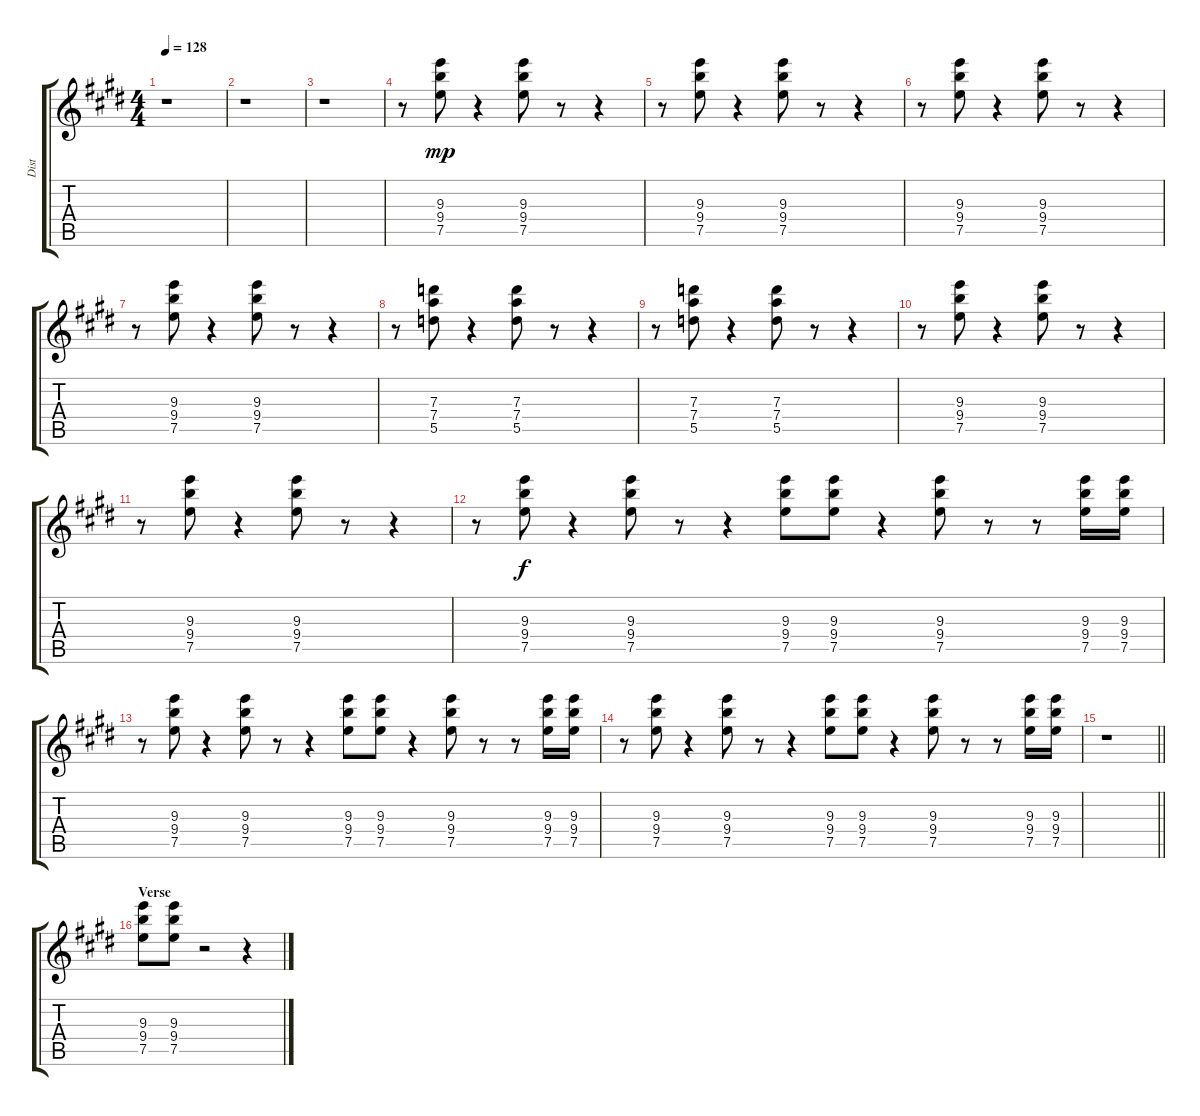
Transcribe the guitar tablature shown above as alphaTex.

\track ("Dist" "Dist") {instrument distortionguitar}
\staff {score tabs}
\tuning (E4 B3 G4 D4 A3 E3) {hide}
\ts (4 4)
\tempo 128
\clef g2
\ks e
r.1{dy mp instrument distortionguitar} |
\ks c#minor
r.1 |
r.1 |
r.8 (9.3 9.4 7.5).8 r.4 (9.3 9.4 7.5).8 r.8 r.4 |
\ks e
r.8 (9.3 9.4 7.5).8 r.4 (9.3 9.4 7.5).8 r.8 r.4 |
\ks c#minor
r.8 (9.3 9.4 7.5).8 r.4 (9.3 9.4 7.5).8 r.8 r.4 |
r.8 (9.3 9.4 7.5).8 r.4 (9.3 9.4 7.5).8 r.8 r.4 |
r.8 (7.3 7.4 5.5).8 r.4 (7.3 7.4 5.5).8 r.8 r.4 |
\ks e
r.8 (7.3 7.4 5.5).8 r.4 (7.3 7.4 5.5).8 r.8 r.4 |
\ks c#minor
r.8 (9.3 9.4 7.5).8 r.4 (9.3 9.4 7.5).8 r.8 r.4 |
r.8 (9.3 9.4 7.5).8 r.4 (9.3 9.4 7.5).8 r.8 r.4 |
\ks e
r.8 (9.3 9.4 7.5).8{dy f} r.4 (9.3 9.4 7.5).8 r.8 r.4 (9.3 9.4 7.5).8 (9.3 9.4 7.5).8 r.4 (9.3 9.4 7.5).8 r.8 r.8 (9.3 9.4 7.5).16 (9.3 9.4 7.5).16 |
\ks c#minor
r.8 (9.3 9.4 7.5).8 r.4 (9.3 9.4 7.5).8 r.8 r.4 (9.3 9.4 7.5).8 (9.3 9.4 7.5).8 r.4 (9.3 9.4 7.5).8 r.8 r.8 (9.3 9.4 7.5).16 (9.3 9.4 7.5).16 |
r.8 (9.3 9.4 7.5).8 r.4 (9.3 9.4 7.5).8 r.8 r.4 (9.3 9.4 7.5).8 (9.3 9.4 7.5).8 r.4 (9.3 9.4 7.5).8 r.8 r.8 (9.3 9.4 7.5).16 (9.3 9.4 7.5).16 |
\barLineRight lightlight
\ks e
r.1 |
\section ("" "Verse")
\ks c#minor
(9.3 9.4 7.5).8 (9.3 9.4 7.5).8 r.2 r.4
